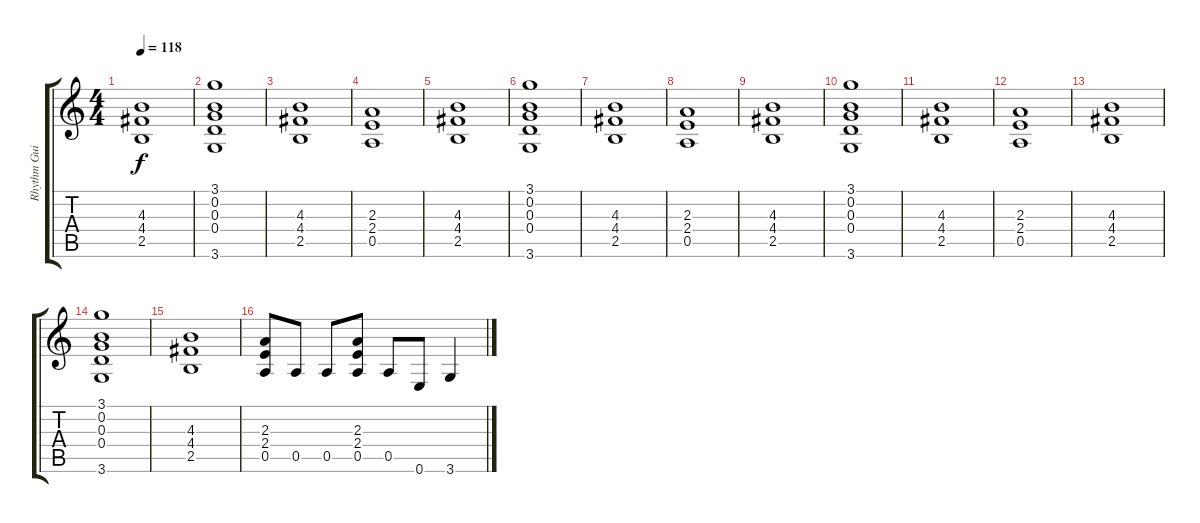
\track ("Rhythm Guitar" "Rhythm Gui") {instrument distortionguitar}
\staff {score tabs}
\tuning (E4 B3 G3 D3 A2 E2) {hide}
\ts (4 4)
\tempo 118
\clef g2
\ks c
(4.3 4.4 2.5).1{dy f} |
(3.1 0.2 0.3 0.4 3.6).1 |
(4.3 4.4 2.5).1 |
(2.3 2.4 0.5).1 |
(4.3 4.4 2.5).1 |
(3.1 0.2 0.3 0.4 3.6).1 |
(4.3 4.4 2.5).1 |
(2.3 2.4 0.5).1 |
(4.3 4.4 2.5).1 |
(3.1 0.2 0.3 0.4 3.6).1 |
(4.3 4.4 2.5).1 |
(2.3 2.4 0.5).1 |
(4.3 4.4 2.5).1 |
(3.1 0.2 0.3 0.4 3.6).1 |
(4.3 4.4 2.5).1 |
(2.3 2.4 0.5).8 0.5.8 0.5.8 (2.3 2.4 0.5).8 0.5.8 0.6.8 3.6.4
